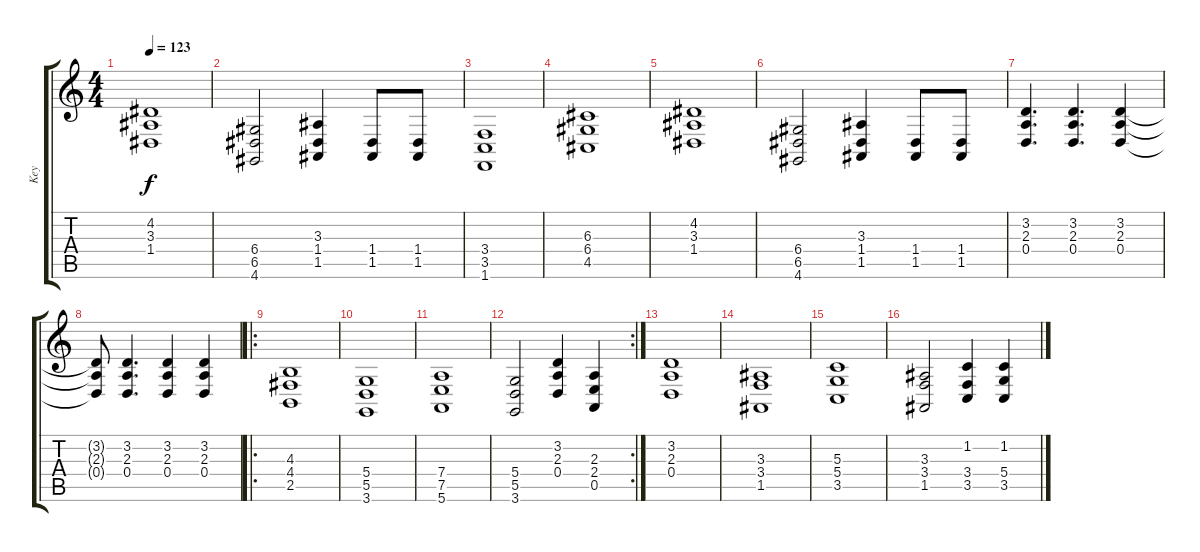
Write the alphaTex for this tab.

\track ("Key" "Key") {instrument stringensemble1}
\staff {score tabs}
\tuning (E4 B3 G3 D3 A2 E2) {hide}
\ts (4 4)
\tempo 123
\clef g2
\ks c
(4.2 3.3 1.4).1{dy f} |
(6.4 6.5 4.6).2 (3.3 1.4 1.5).4 (1.4 1.5).8 (1.4 1.5).8 |
(3.4 3.5 1.6).1 |
(6.3 6.4 4.5).1 |
(4.2 3.3 1.4).1 |
(6.4 6.5 4.6).2 (3.3 1.4 1.5).4 (1.4 1.5).8 (1.4 1.5).8 |
(3.2 2.3 0.4).4{d} (3.2 2.3 0.4).4{d} (3.2 2.3 0.4).4 |
(3.2{t} 2.3{t} 0.4{t}).8 (3.2 2.3 0.4).4{d} (3.2 2.3 0.4).4 (3.2 2.3 0.4).4 |
\ro
(4.3 4.4 2.5).1 |
(5.4 5.5 3.6).1 |
(7.4 7.5 5.6).1 |
\rc 2
(5.4 5.5 3.6).2 (3.2 2.3 0.4).4 (2.3 2.4 0.5).4 |
(3.2 2.3 0.4).1 |
(3.3 3.4 1.5).1 |
(5.3 5.4 3.5).1 |
(3.3 3.4 1.5).2 (1.2 3.4 3.5).4 (1.2 5.4 3.5).4
